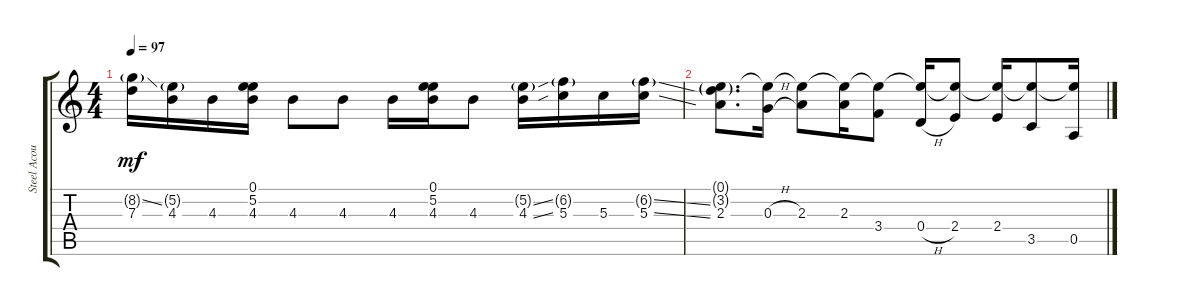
\track ("Steel Acoustic Guitar 1 [Peter Lindgren?" "Steel Acou") {instrument acousticguitarsteel}
\staff {score tabs}
\tuning (E4 B3 G3 D3 A2 E2) {hide}
\ts (4 4)
\tempo 97
\clef g2
\ks c
(8.2{ss g} 7.3).16{dy mf} (5.2{g} 4.3).16 4.3.16 (0.1 5.2 4.3).16 4.3.8 4.3.8 4.3.16 (0.1 5.2 4.3).16 4.3.8 (5.2{ss g} 4.3{ss}).16 (6.2{g} 5.3).16 5.3.16 (6.2{ss g} 5.3{ss}).16 |
(0.1{g} 3.2{g} 2.3).8{d} (0.1{t} 0.3{h}).16 (0.1{t} 2.3).8 (0.1{t} 2.3).16 (0.1{t} 3.4).8 (0.1{t} 0.4{h}).16 (0.1{t} 2.4).8 (0.1{t} 2.4).16 (0.1{t} 3.5).8 (0.1{t} 0.5).16
